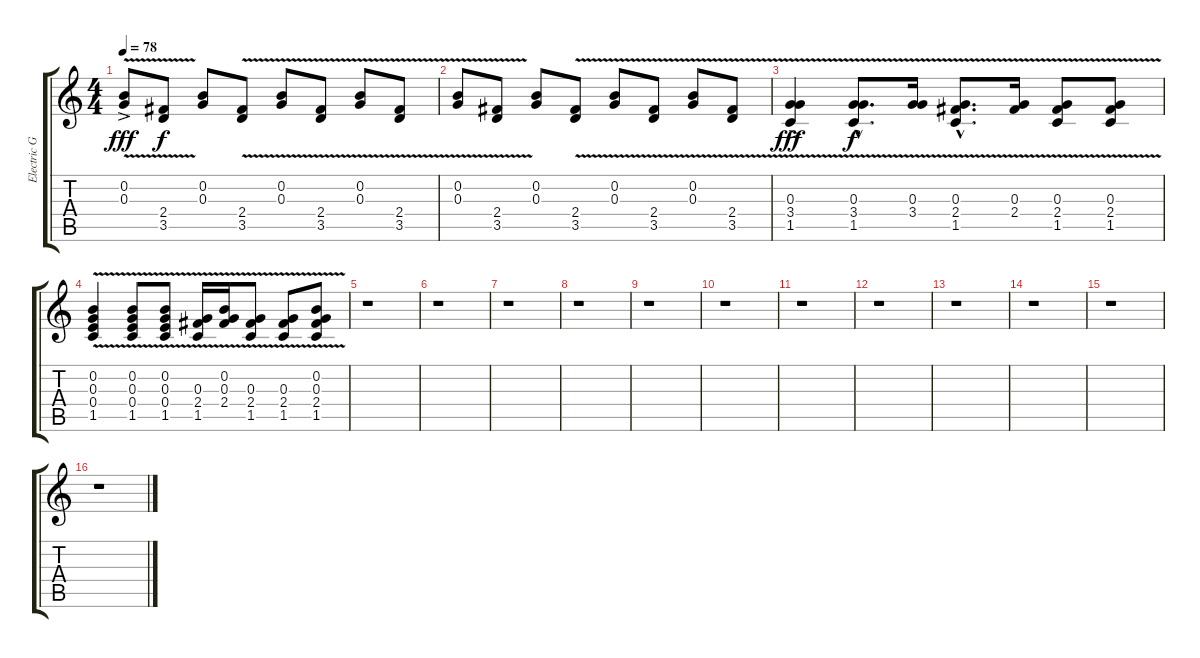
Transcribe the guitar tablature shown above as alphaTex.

\track ("Electric Guitar 2 (w/vibrato effect)" "Electric G") {instrument electricguitarclean}
\staff {score tabs}
\tuning (E4 B3 G3 E3 B2 E2) {hide}
\ts (4 4)
\tempo 78
\clef g2
\ks c
(0.2{v ac} 0.3{v ac}).8{dy fff} (2.4{v} 3.5{v}).8{dy f} (0.2 0.3).8 (2.4{v} 3.5{v}).8 (0.2{v} 0.3{v}).8 (2.4{v} 3.5{v}).8 (0.2{v} 0.3{v}).8 (2.4{v} 3.5{v}).8 |
(0.2{v} 0.3{v}).8 (2.4{v} 3.5{v}).8 (0.2 0.3).8 (2.4{v} 3.5{v}).8 (0.2{v} 0.3{v}).8 (2.4{v} 3.5{v}).8 (0.2{v} 0.3{v}).8 (2.4{v} 3.5{v}).8 |
(0.3{v ac} 3.4{v ac} 1.5{v ac}).4{dy fff} (0.3{v hac} 3.4{v hac} 1.5{v hac}).8{d dy f} (0.3{v} 3.4{v}).16 (0.3{v hac} 2.4{v hac} 1.5{v hac}).8{d} (0.3{v} 2.4{v}).16 (0.3{v} 2.4{v} 1.5{v}).8 (0.3{v} 2.4{v} 1.5{v}).8 |
(0.2{v} 0.3{v} 0.4{v} 1.5{v}).4 (0.2{v} 0.3{v} 0.4{v} 1.5{v}).8 (0.2{v} 0.3{v} 0.4{v} 1.5{v}).8 (0.3{v} 2.4{v} 1.5{v}).16 (0.2{v} 0.3{v} 2.4{v}).16 (0.3{v} 2.4{v} 1.5{v}).8 (0.3{v} 2.4{v} 1.5{v}).8 (0.2{v} 0.3{v} 2.4{v} 1.5{v}).8 |
r.1 |
r.1 |
r.1 |
r.1 |
r.1 |
r.1 |
r.1 |
r.1 |
r.1 |
r.1 |
r.1 |
r.1
